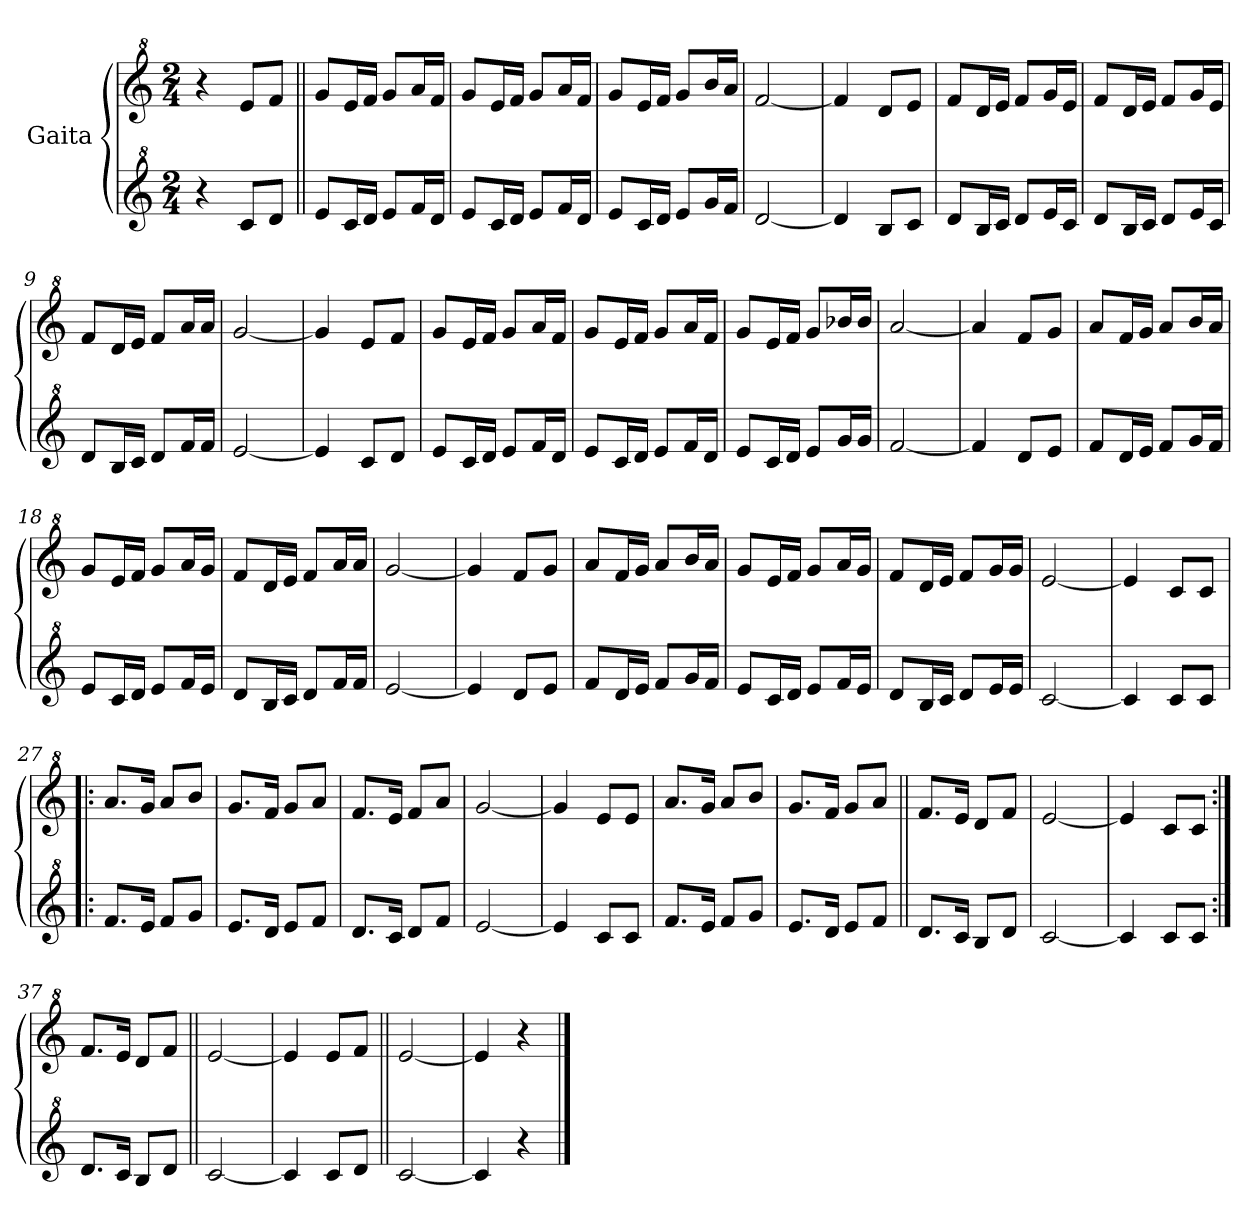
**kern	**kern
*part2	*part1
*staff2	*staff1
*I"Gaita	*I"Gaita
*clefG^2	*clefG^2
*k[]	*k[]
*M2/4	*M2/4
*MM113	*MM113
=1	=1
4r	4r
8cc/L	8ee/L
8dd/J	8ff/J
=2||	=2||
8ee/L	8gg/L
16cc/L	16ee/L
16dd/JJ	16ff/JJ
8ee/L	8gg/L
16ff/L	16aa/L
16dd/JJ	16ff/JJ
=3	=3
8ee/L	8gg/L
16cc/L	16ee/L
16dd/JJ	16ff/JJ
8ee/L	8gg/L
16ff/L	16aa/L
16dd/JJ	16ff/JJ
=4	=4
8ee/L	8gg/L
16cc/L	16ee/L
16dd/JJ	16ff/JJ
8ee/L	8gg/L
16gg/L	16bb/L
16ff/JJ	16aa/JJ
=5	=5
[2dd/	[2ff/
=6	=6
4dd/]	4ff/]
8b/L	8dd/L
8cc/J	8ee/J
=7	=7
8dd/L	8ff/L
16b/L	16dd/L
16cc/JJ	16ee/JJ
8dd/L	8ff/L
16ee/L	16gg/L
16cc/JJ	16ee/JJ
=8	=8
8dd/L	8ff/L
16b/L	16dd/L
16cc/JJ	16ee/JJ
8dd/L	8ff/L
16ee/L	16gg/L
16cc/JJ	16ee/JJ
!!LO:LB:g=z
=9	=9
8dd/L	8ff/L
16b/L	16dd/L
16cc/JJ	16ee/JJ
8dd/L	8ff/L
16ff/L	16aa/L
16ff/JJ	16aa/JJ
=10	=10
[2ee/	[2gg/
=11	=11
4ee/]	4gg/]
8cc/L	8ee/L
8dd/J	8ff/J
=12	=12
8ee/L	8gg/L
16cc/L	16ee/L
16dd/JJ	16ff/JJ
8ee/L	8gg/L
16ff/L	16aa/L
16dd/JJ	16ff/JJ
=13	=13
8ee/L	8gg/L
16cc/L	16ee/L
16dd/JJ	16ff/JJ
8ee/L	8gg/L
16ff/L	16aa/L
16dd/JJ	16ff/JJ
=14	=14
8ee/L	8gg/L
16cc/L	16ee/L
16dd/JJ	16ff/JJ
8ee/L	8gg/L
16gg/L	16bb-X/L
16gg/JJ	16bb-/JJ
=15	=15
[2ff/	[2aa/
=16	=16
4ff/]	4aa/]
8dd/L	8ff/L
8ee/J	8gg/J
!!LO:LB:g=z
=17	=17
8ff/L	8aa/L
16dd/L	16ff/L
16ee/JJ	16gg/JJ
8ff/L	8aa/L
16gg/L	16bb/L
16ff/JJ	16aa/JJ
=18	=18
8ee/L	8gg/L
16cc/L	16ee/L
16dd/JJ	16ff/JJ
8ee/L	8gg/L
16ff/L	16aa/L
16ee/JJ	16gg/JJ
=19	=19
8dd/L	8ff/L
16b/L	16dd/L
16cc/JJ	16ee/JJ
8dd/L	8ff/L
16ff/L	16aa/L
16ff/JJ	16aa/JJ
=20	=20
[2ee/	[2gg/
=21	=21
4ee/]	4gg/]
8dd/L	8ff/L
8ee/J	8gg/J
=22	=22
8ff/L	8aa/L
16dd/L	16ff/L
16ee/JJ	16gg/JJ
8ff/L	8aa/L
16gg/L	16bb/L
16ff/JJ	16aa/JJ
=23	=23
8ee/L	8gg/L
16cc/L	16ee/L
16dd/JJ	16ff/JJ
8ee/L	8gg/L
16ff/L	16aa/L
16ee/JJ	16gg/JJ
!!LO:LB:g=z
=24	=24
8dd/L	8ff/L
16b/L	16dd/L
16cc/JJ	16ee/JJ
8dd/L	8ff/L
16ee/L	16gg/L
16ee/JJ	16gg/JJ
=25	=25
[2cc/	[2ee/
=26	=26
4cc/]	4ee/]
8cc/L	8cc/L
8cc/J	8cc/J
=27!|:	=27!|:
8.ff/L	8.aa/L
16ee/Jk	16gg/Jk
8ff/L	8aa/L
8gg/J	8bb/J
=28	=28
8.ee/L	8.gg/L
16dd/Jk	16ff/Jk
8ee/L	8gg/L
8ff/J	8aa/J
=29	=29
8.dd/L	8.ff/L
16cc/Jk	16ee/Jk
8dd/L	8ff/L
8ff/J	8aa/J
=30	=30
[2ee/	[2gg/
=31	=31
4ee/]	4gg/]
8cc/L	8ee/L
8cc/J	8ee/J
=32	=32
8.ff/L	8.aa/L
16ee/Jk	16gg/Jk
8ff/L	8aa/L
8gg/J	8bb/J
!!LO:LB:g=z
=33	=33
8.ee/L	8.gg/L
16dd/Jk	16ff/Jk
8ee/L	8gg/L
8ff/J	8aa/J
=34||	=34||
8.dd/L	8.ff/L
16cc/Jk	16ee/Jk
8b/L	8dd/L
8dd/J	8ff/J
=35	=35
[2cc/	[2ee/
=36	=36
4cc/]	4ee/]
8cc/L	8cc/L
8cc/J	8cc/J
=37:|!	=37:|!
8.dd/L	8.ff/L
16cc/Jk	16ee/Jk
8b/L	8dd/L
8dd/J	8ff/J
=38||	=38||
[2cc/	[2ee/
=39	=39
4cc/]	4ee/]
8cc/L	8ee/L
8dd/J	8ff/J
=40||	=40||
[2cc/	[2ee/
=41	=41
4cc/]	4ee/]
4r	4r
==	==
*-	*-
